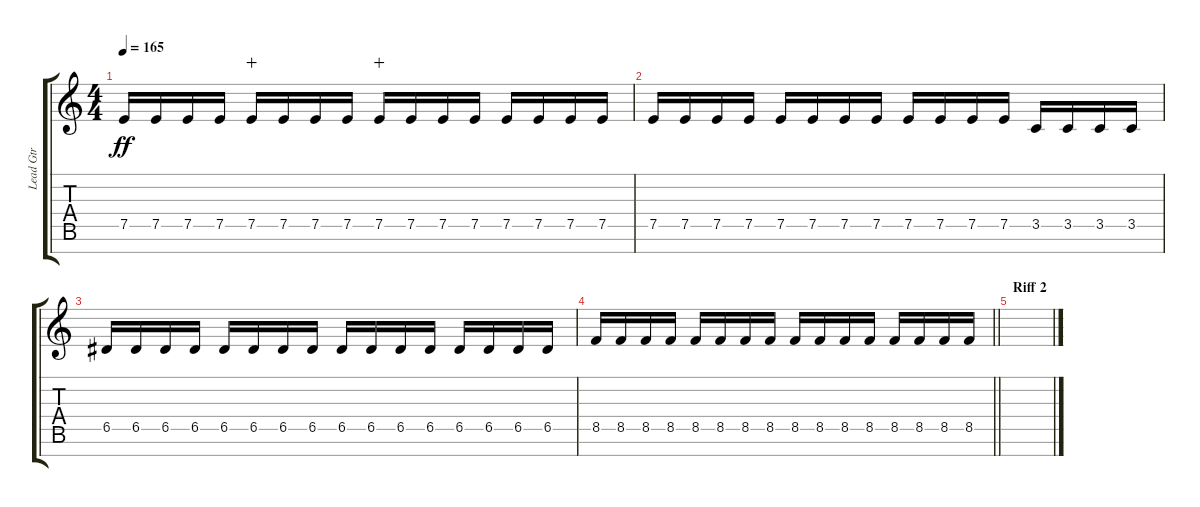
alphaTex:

\track ("Lead Gtr" "Lead Gtr") {instrument distortionguitar}
\staff {score tabs}
\tuning (E4 B3 G3 D3 A2 E2 B1) {hide}
\ts (4 4)
\tempo 165
\clef g2
\ks c
7.5.16{dy ff} 7.5.16 7.5.16 7.5.16 7.5.16{wahc} 7.5.16 7.5.16 7.5.16 7.5.16{wahc} 7.5.16 7.5.16 7.5.16 7.5.16 7.5.16 7.5.16 7.5.16 |
7.5.16 7.5.16 7.5.16 7.5.16 7.5.16 7.5.16 7.5.16 7.5.16 7.5.16 7.5.16 7.5.16 7.5.16 3.5.16 3.5.16 3.5.16 3.5.16 |
6.5.16 6.5.16 6.5.16 6.5.16 6.5.16 6.5.16 6.5.16 6.5.16 6.5.16 6.5.16 6.5.16 6.5.16 6.5.16 6.5.16 6.5.16 6.5.16 |
\barLineRight lightlight
8.5.16 8.5.16 8.5.16 8.5.16 8.5.16 8.5.16 8.5.16 8.5.16 8.5.16 8.5.16 8.5.16 8.5.16 8.5.16 8.5.16 8.5.16 8.5.16 |
\section ("" "Riff 2")
